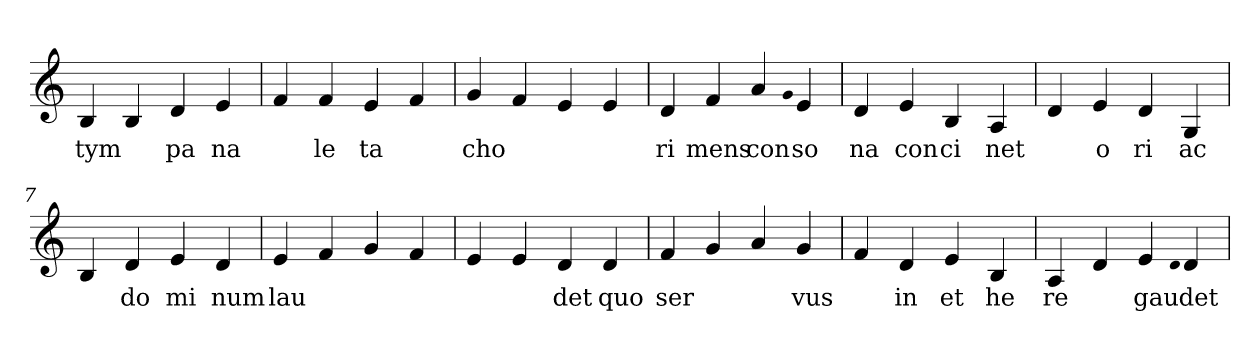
**kern	**text
*part1	*part1
*staff1	*staff1
*clefG2	*
=1	=1
4B	tym
4B	.
4d	pa
4e	na
=2	=2
4f	.
4f	le
4e	ta
4f	.
=3	=3
4g	cho
4f	.
4e	.
4e	.
=4	=4
4d	ri
4f	mens
4a	con
qqg	.
4e	so
=5	=5
4d	na
4e	con
4B	ci
4A	net
=6	=6
4d	.
4e	o
4d	ri
4G	ac
=7	=7
4B	.
4d	do
4e	mi
4d	num
=8	=8
4e	lau
4f	.
4g	.
4f	.
=9	=9
4e	.
4e	.
4d	det
4d	quo
=10	=10
4f	ser
4g	.
4a	.
4g	vus
=11	=11
4f	.
4d	in
4e	et
4B	he
=12	=12
4A	re
4d	.
4e	gau
qqd	.
4d	det
=	=
*-	*-
